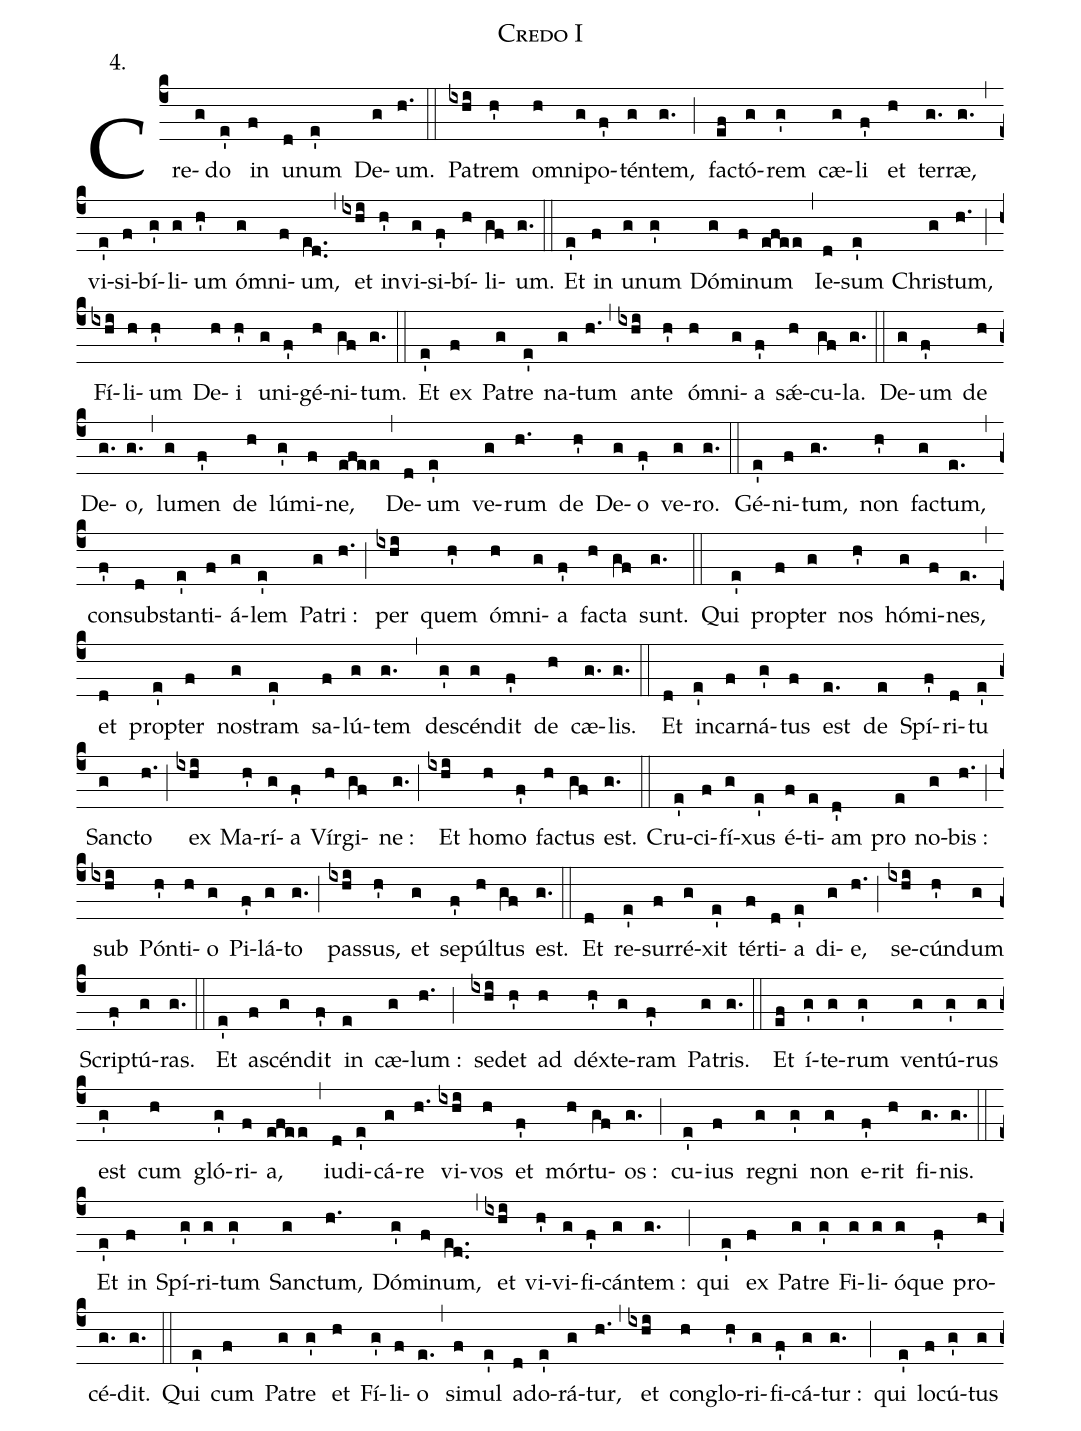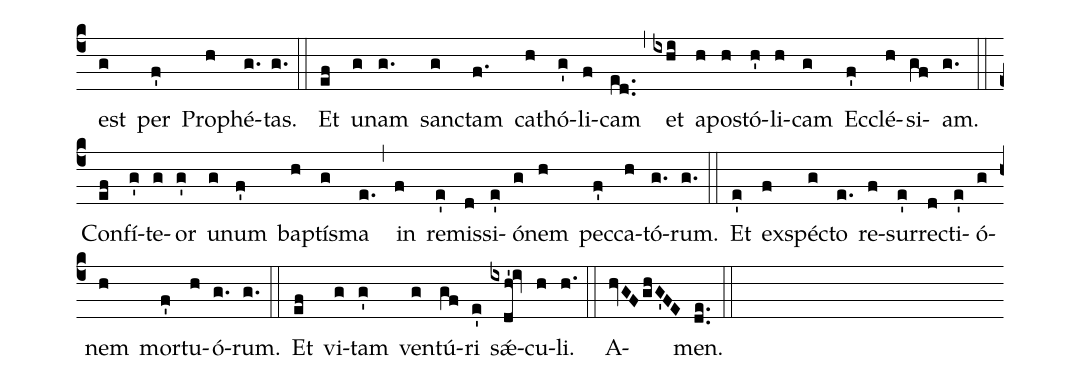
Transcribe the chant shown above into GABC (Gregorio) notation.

name:Credo I;
mode: 4.;
%%
(c4) Cre( g)do(e') in(f) u(d)num(e') De(g)um.(h.) (::)

Pa(ixhi)trem(h') o(h)mni(g)po(f')tén(g)tem,(g.) (;) fa(ef)ctó(g)rem(g') cæ(g)li(f') et(h) ter(g.)ræ,(g.) (,) vi(e')si(f)bí(g')li(g)um(h') ó(g)mni(f)um,(ed..) (,) et(ixhi) in(h')vi(g)si(f')bí(h)li(gf)um.(g.) (::)

Et(e') in(f) u(g)num(g') Dó(g)mi(f)num(efee) (,) Ie(d)sum(e') Chri(g)stum,(h.) (;) Fí(ixhi)li(h)um(h') De(h)i(h') u(g)ni(f')gé(h)ni(gf)tum.(g.) (::)

Et(e') ex(f) Pa(g)tre(e') na(g)tum(h.) (,) an(ixhi)te(h') ó(h)mni(g)a(f') sǽ(h)cu(gf)la.(g.) (::)

De(g)um(f') de(h) De(g.)o,(g.) (,) lu(g)men(f') de(h) lú(g')mi(f)ne,(efee) (,) De(d)um(e') ve(g)rum(h.) de(h') De(g)o(f') ve(g)ro.(g.) (::)

Gé(e')ni(f)tum,(g.) non(h') fa(g)ctum,(e.) (,) con(f')sub(d)stan(e')ti(f)á(g)lem(e') Pa(g)tri :(h.) (;) per(ixhi) quem(h') ó(h)mni(g)a(f') fa(h)cta(gf) sunt.(g.) (::)

Qui(e') pro(f)pter(g) nos(h') hó(g)mi(f)nes,(e.) (,) et(d) pro(e')pter(f) no(g)stram(e') sa(f)lú(g)tem(g.) (,) de(g')scén(g)dit(f') de(h) cæ(g.)lis.(g.) (::)

Et(d) in(e')car(f)ná(g')tus(f) est(e.) de(e) Spí(f')ri(d)tu(e') San(g)cto(h.) (;) ex(ixhi) Ma(h')rí(g)a(f') Vír(h)gi(gf )ne :(g.) (;) Et(ixhi) ho(h)mo(f') fa(h)ctus(gf) est.(g.) (::)

Cru(e')ci(f)fí(g)xus(e') é(f)ti(e)am(d') pro(e) no(g)bis :(h.) (;) sub(ixhi) Pón(h')ti(h)o(g) Pi(f')lá(g)to(g.) (;) pas(ixhi)sus,(h') et(g) se(f')púl(h)tus(gf) est.(g.) (::)

Et(d) re(e')sur(f)ré(g)xit(e') tér(f)ti(d)a(e') di(g)e,(h.) (;) se(ixhi)cún(h')dum(g) Scri(f')ptú(g)ras.(g.) (::)

Et(e') a(f)scén(g)dit(f') in(e) cæ(g)lum :(h.) (;) se(ixhi)det(h') ad(h) déx(h')te(g)ram(f') Pa(g)tris.(g.) (::)

Et(ef) í(g')te(g)rum(g') ven(g)tú(g')rus(g) est(g') cum(h) gló(g')ri(f)a,(efee) (,) iu(d)di(e')cá(g)re(h.) vi(ixhi)vos(h) et(f') mór(h)tu(gf)os :(g.) (;) cu(e')ius(f) re(g)gni(g') non(g) e(f')rit(h) fi(g.)nis.(g.) (::)

Et(e') in(f) Spí(g')ri(g)tum(g') San(g)ctum,(h.) Dó(g')mi(f)num,(ed..) (,) et(ixhi) vi(h')vi(g)fi(f')cán(g)tem :(g.) (;) qui(e') ex(f) Pa(g)tre(g') Fi(g)li(g)ó(g)que(f') pro(h)cé(g.)dit.(g.) (::)

Qui(e') cum(f) Pa(g)tre(g') et(h) Fí(g')li(f)o(e.) (,) si(f)mul(e') a(d)do(e')rá(g)tur,(h.) (,) et(ixhi) con(h)glo(h')ri(g)fi(f')cá(g)tur :(g.) (;) qui(e') lo(f)cú(g')tus(g) est(g) per(f') Pro(h)phé(g.)tas.(g.) (::)

Et(ef) u(g)nam(g.) san(g)ctam(f.) ca(h)thó(g')li(f)cam(ed..) (,) et(ixhi) a(h)po(h)stó(h')li(h)cam(g) Ec(f')clé(h)si(gf)am.(g.) (::)

Con(ef)fí(g')te(g)or(g') u(g)num(f') ba(h)ptí(g)sma(e.) (,) in(f) re(e')mis(d)si(e')ó(g)nem(h) pec(f')ca(h)tó(g.)rum.(g.) (::)

Et(e') ex(f)spé(g)cto(e.) re(f)sur(e')re(d)cti(e')ó(g)nem(h) mor(f')tu(h)ó(g.)rum.(g.) (::)

Et(ef) vi(g)tam(g') ven(g)tú(gf)ri(e') sǽ(ixdh'!iv)cu(h)li.(h.) (::) A(hvGFghG'FE)men.(de..) (::)
